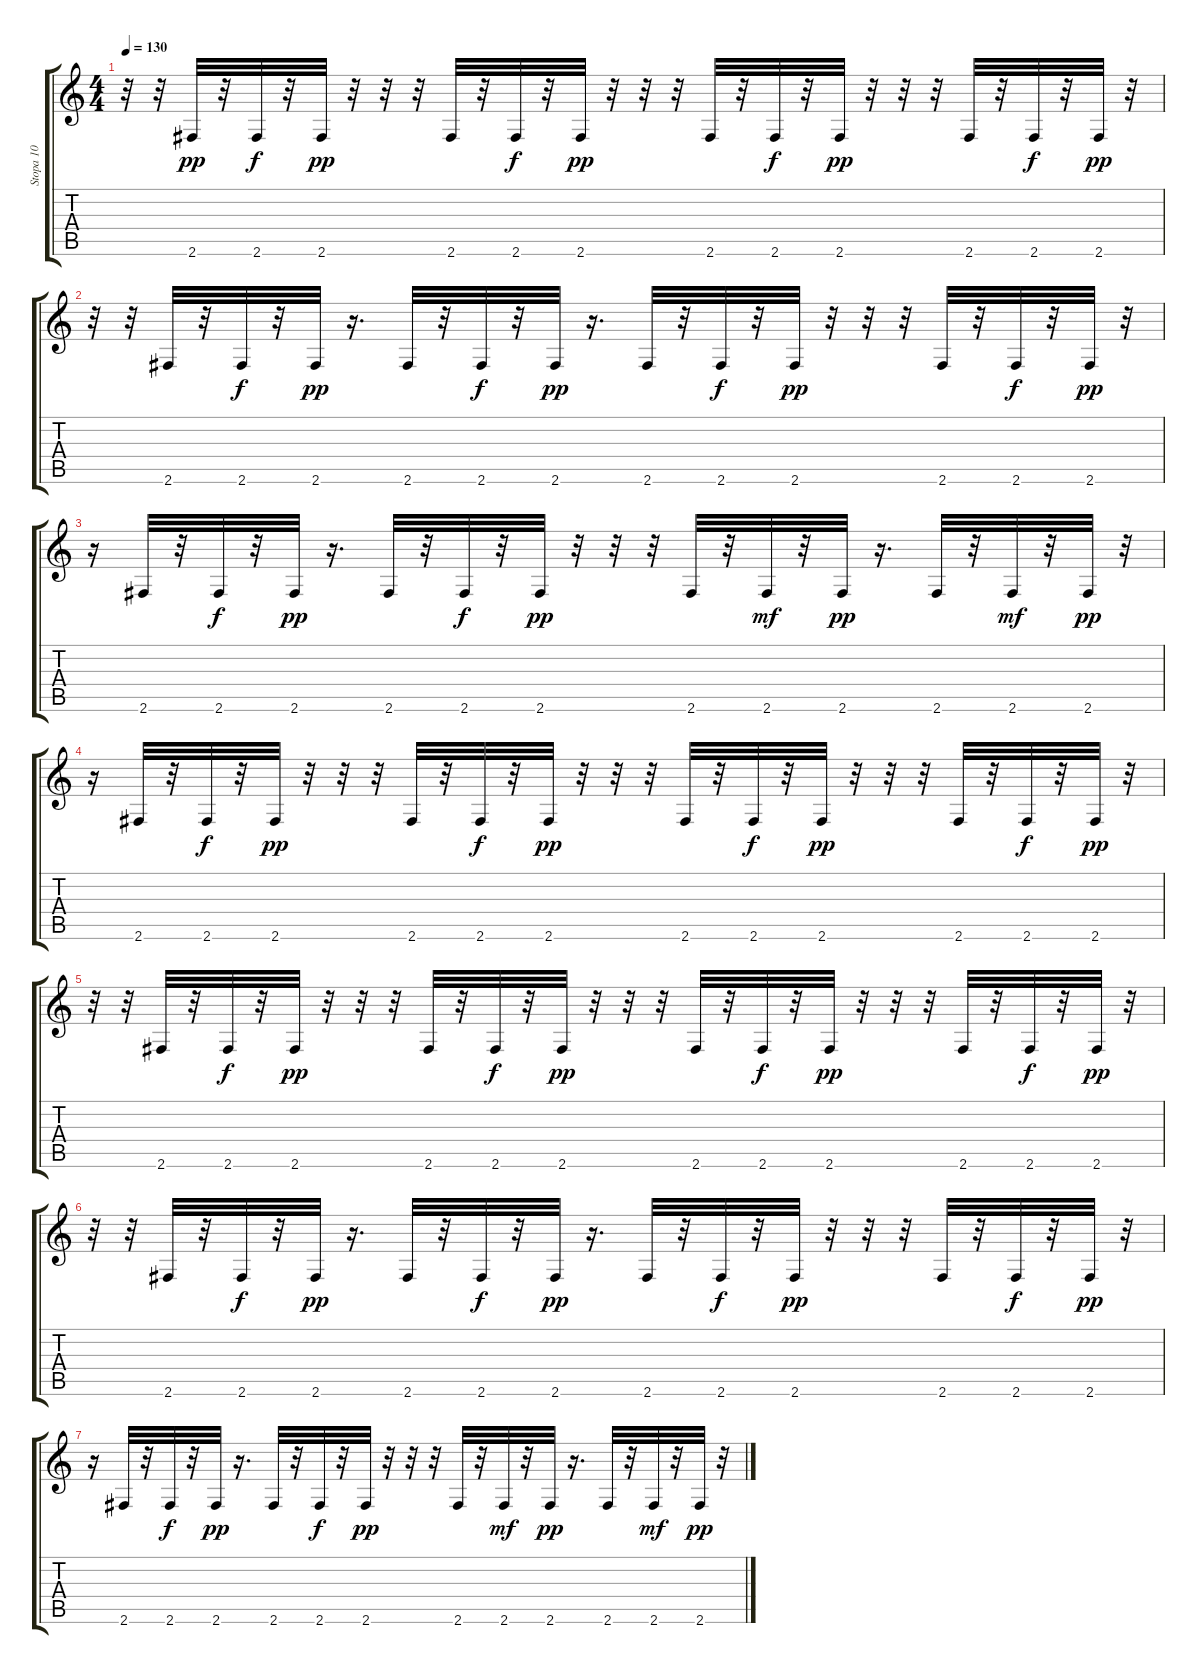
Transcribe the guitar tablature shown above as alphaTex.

\track ("Stopa 10" "Stopa 10") {instrument acousticguitarsteel}
\staff {score tabs}
\tuning (E4 B3 G3 D3 A2 E2) {hide}
\ts (4 4)
\tempo 130
\clef g2
\ks c
r.32{dy pp} r.32 2.6.32 r.32 2.6.32{dy f} r.32 2.6.32{dy pp} r.32 r.32 r.32 2.6.32 r.32 2.6.32{dy f} r.32 2.6.32{dy pp} r.32 r.32 r.32 2.6.32 r.32 2.6.32{dy f} r.32 2.6.32{dy pp} r.32 r.32 r.32 2.6.32 r.32 2.6.32{dy f} r.32 2.6.32{dy pp} r.32 |
r.32 r.32 2.6.32 r.32 2.6.32{dy f} r.32 2.6.32{dy pp} r.16{d} 2.6.32 r.32 2.6.32{dy f} r.32 2.6.32{dy pp} r.16{d} 2.6.32 r.32 2.6.32{dy f} r.32 2.6.32{dy pp} r.32 r.32 r.32 2.6.32 r.32 2.6.32{dy f} r.32 2.6.32{dy pp} r.32 |
r.16 2.6.32 r.32 2.6.32{dy f} r.32 2.6.32{dy pp} r.16{d} 2.6.32 r.32 2.6.32{dy f} r.32 2.6.32{dy pp} r.32 r.32 r.32 2.6.32 r.32 2.6.32{dy mf} r.32 2.6.32{dy pp} r.16{d} 2.6.32 r.32 2.6.32{dy mf} r.32 2.6.32{dy pp} r.32 |
r.16 2.6.32 r.32 2.6.32{dy f} r.32 2.6.32{dy pp} r.32 r.32 r.32 2.6.32 r.32 2.6.32{dy f} r.32 2.6.32{dy pp} r.32 r.32 r.32 2.6.32 r.32 2.6.32{dy f} r.32 2.6.32{dy pp} r.32 r.32 r.32 2.6.32 r.32 2.6.32{dy f} r.32 2.6.32{dy pp} r.32 |
r.32 r.32 2.6.32 r.32 2.6.32{dy f} r.32 2.6.32{dy pp} r.32 r.32 r.32 2.6.32 r.32 2.6.32{dy f} r.32 2.6.32{dy pp} r.32 r.32 r.32 2.6.32 r.32 2.6.32{dy f} r.32 2.6.32{dy pp} r.32 r.32 r.32 2.6.32 r.32 2.6.32{dy f} r.32 2.6.32{dy pp} r.32 |
r.32 r.32 2.6.32 r.32 2.6.32{dy f} r.32 2.6.32{dy pp} r.16{d} 2.6.32 r.32 2.6.32{dy f} r.32 2.6.32{dy pp} r.16{d} 2.6.32 r.32 2.6.32{dy f} r.32 2.6.32{dy pp} r.32 r.32 r.32 2.6.32 r.32 2.6.32{dy f} r.32 2.6.32{dy pp} r.32 |
r.16 2.6.32 r.32 2.6.32{dy f} r.32 2.6.32{dy pp} r.16{d} 2.6.32 r.32 2.6.32{dy f} r.32 2.6.32{dy pp} r.32 r.32 r.32 2.6.32 r.32 2.6.32{dy mf} r.32 2.6.32{dy pp} r.16{d} 2.6.32 r.32 2.6.32{dy mf} r.32 2.6.32{dy pp} r.32
